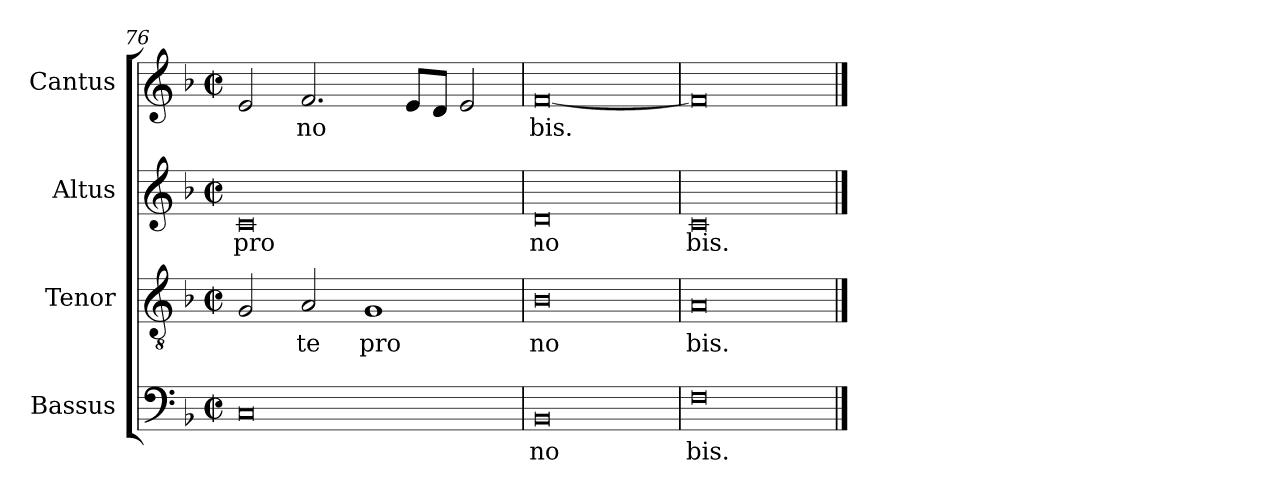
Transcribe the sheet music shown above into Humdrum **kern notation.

**kern	**text	**kern	**text	**kern	**text	**kern	**text
*part4	*part4	*part3	*part3	*part2	*part2	*part1	*part1
*staff4	*staff4	*staff3	*staff3	*staff2	*staff2	*staff1	*staff1
*I"Bassus	*	*I"Tenor	*	*I"Altus	*	*I"Cantus	*
*clefF4	*	*clefGv2	*	*clefG2	*	*clefG2	*
*k[b-]	*	*k[b-]	*	*k[b-]	*	*k[b-]	*
*F:	*	*F:	*	*F:	*	*F:	*
*M2/2	*	*M2/2	*	*M2/2	*	*M2/2	*
*met(c|)	*	*met(c|)	*	*met(c|)	*	*met(c|)	*
=76	=76	=76	=76	=76	=76	=76	=76
!	!LO:LY:b	!	!LO:LY:b	!	!LO:LY:b:cj	!	!LO:LY:b:cj
0C	.	2G/	.	0c	pro	2e/	.
!	!	!	!LO:LY:b	!	!	!	!LO:LY:b:cj
.	.	2A/	te	.	.	2.f/	no
!	!	!	!LO:LY:b	!	!	!	!
.	.	1G	pro	.	.	.	.
!	!	!	!	!	!	!	!LO:LY:b:cj
.	.	.	.	.	.	8e/L	.
!	!	!	!	!	!	!	!LO:LY:b:cj
.	.	.	.	.	.	8d/J	.
!	!	!	!	!	!	!	!LO:LY:b:cj
.	.	.	.	.	.	2e/	.
=77	=77	=77	=77	=77	=77	=77	=77
!	!LO:LY:b	!	!LO:LY:b	!	!LO:LY:b:cj	!	!LO:LY:b:cj
0BB-	no	0B-	no	0d	no	[<0f	bis.
=78	=78	=78	=78	=78	=78	=78	=78
!	!LO:LY:b	!	!LO:LY:b	!	!LO:LY:b:cj	!	!LO:LY:b:cj
0F	bis.	0A	bis.	0c	bis.	0f]	.
==	==	==	==	==	==	==	==
*-	*-	*-	*-	*-	*-	*-	*-
